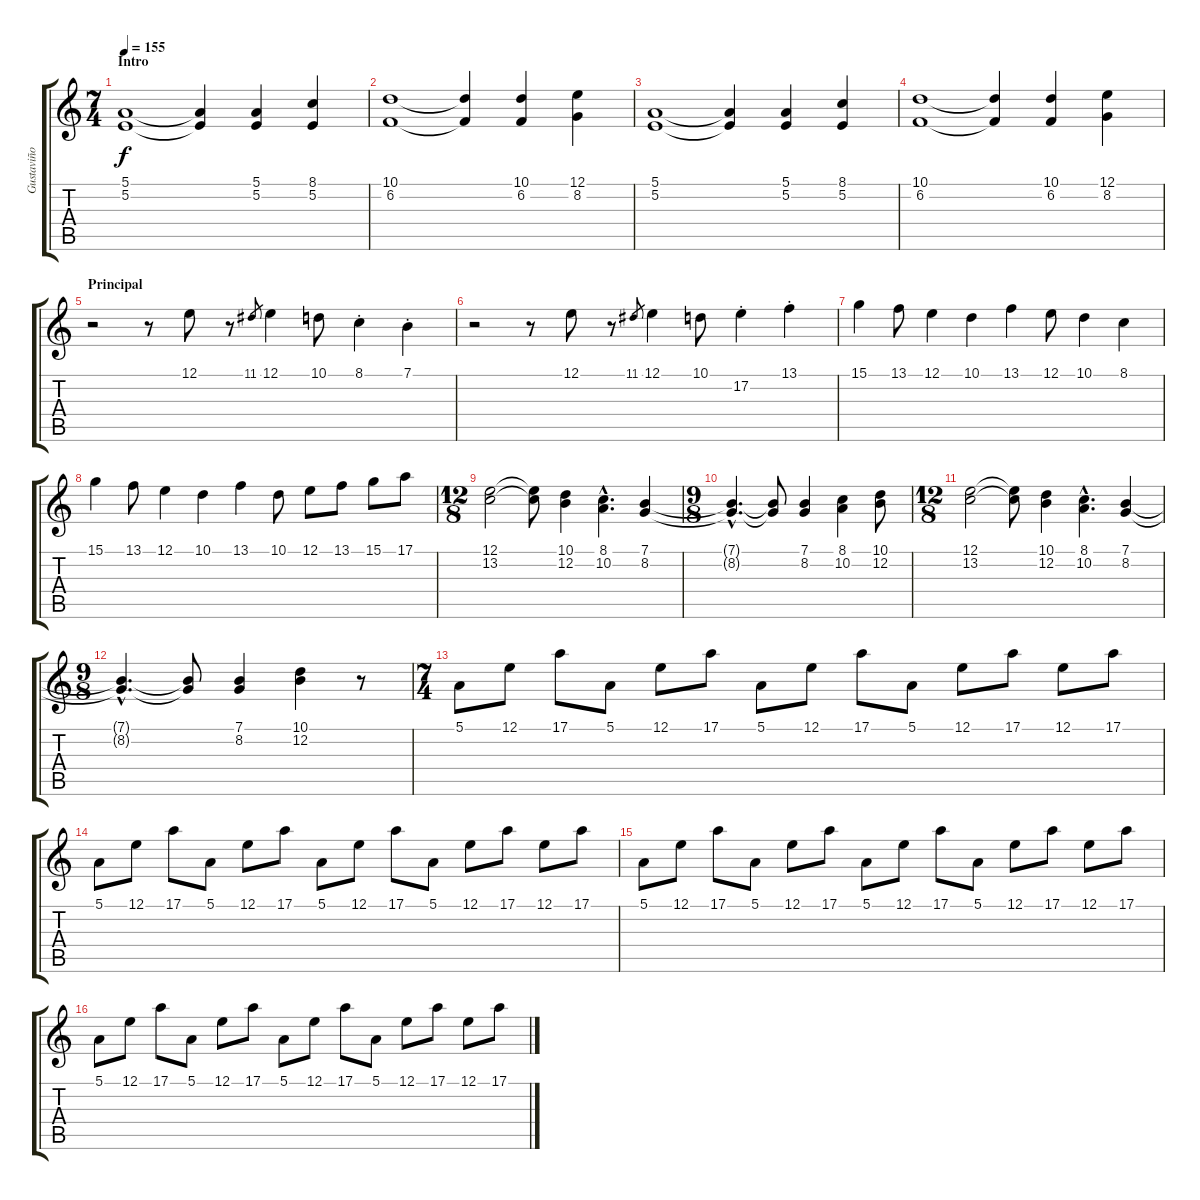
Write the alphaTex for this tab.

\track ("Gustaviño Right Flute" "Gustaviño ") {instrument flute}
\staff {score tabs}
\tuning (E4 B3 G3 D3 A2 E2) {hide}
\ts (7 4)
\section ("" "Intro")
\tempo 155
\clef g2
\ks c
(5.1 5.2).1{dy f instrument flute} (5.1{t} 5.2{t}).4 (5.1 5.2).4 (8.1 5.2).4 |
(10.1 6.2).1 (10.1{t} 6.2{t}).4 (10.1 6.2).4 (12.1 8.2).4 |
(5.1 5.2).1 (5.1{t} 5.2{t}).4 (5.1 5.2).4 (8.1 5.2).4 |
(10.1 6.2).1 (10.1{t} 6.2{t}).4 (10.1 6.2).4 (12.1 8.2).4 |
\section ("" "Principal")
r.2 r.8 12.1.8 r.8 11.1.8{gr} 12.1.4 10.1.8 8.1{st}.4 7.1{st}.4 |
r.2 r.8 12.1.8 r.8 11.1.8{gr} 12.1.4 10.1.8 17.2{st}.4 13.1{st}.4 |
15.1.4 13.1.8 12.1.4 10.1.4 13.1.4 12.1.8 10.1.4 8.1.4 |
15.1.4 13.1.8 12.1.4 10.1.4 13.1.4 10.1.8 12.1.8 13.1.8 15.1.8 17.1.8 |
\ts (12 8)
(12.1 13.2).2 (12.1{t} 13.2{t}).8 (10.1 12.2).4 (8.1{hac} 10.2{hac}).4{d} (7.1 8.2).4 |
\ts (9 8)
(7.1{hac t} 8.2{hac t}).4{d} (7.1{t} 8.2{t}).8 (7.1 8.2).4 (8.1 10.2).4 (10.1 12.2).8 |
\ts (12 8)
(12.1 13.2).2 (12.1{t} 13.2{t}).8 (10.1 12.2).4 (8.1{hac} 10.2{hac}).4{d} (7.1 8.2).4 |
\ts (9 8)
(7.1{hac t} 8.2{hac t}).4{d} (7.1{t} 8.2{t}).8 (7.1 8.2).4 (10.1 12.2).4 r.8 |
\ts (7 4)
5.1.8 12.1.8 17.1.8 5.1.8 12.1.8 17.1.8 5.1.8 12.1.8 17.1.8 5.1.8 12.1.8 17.1.8 12.1.8 17.1.8 |
5.1.8 12.1.8 17.1.8 5.1.8 12.1.8 17.1.8 5.1.8 12.1.8 17.1.8 5.1.8 12.1.8 17.1.8 12.1.8 17.1.8 |
5.1.8 12.1.8 17.1.8 5.1.8 12.1.8 17.1.8 5.1.8 12.1.8 17.1.8 5.1.8 12.1.8 17.1.8 12.1.8 17.1.8 |
5.1.8 12.1.8 17.1.8 5.1.8 12.1.8 17.1.8 5.1.8 12.1.8 17.1.8 5.1.8 12.1.8 17.1.8 12.1.8 17.1.8
